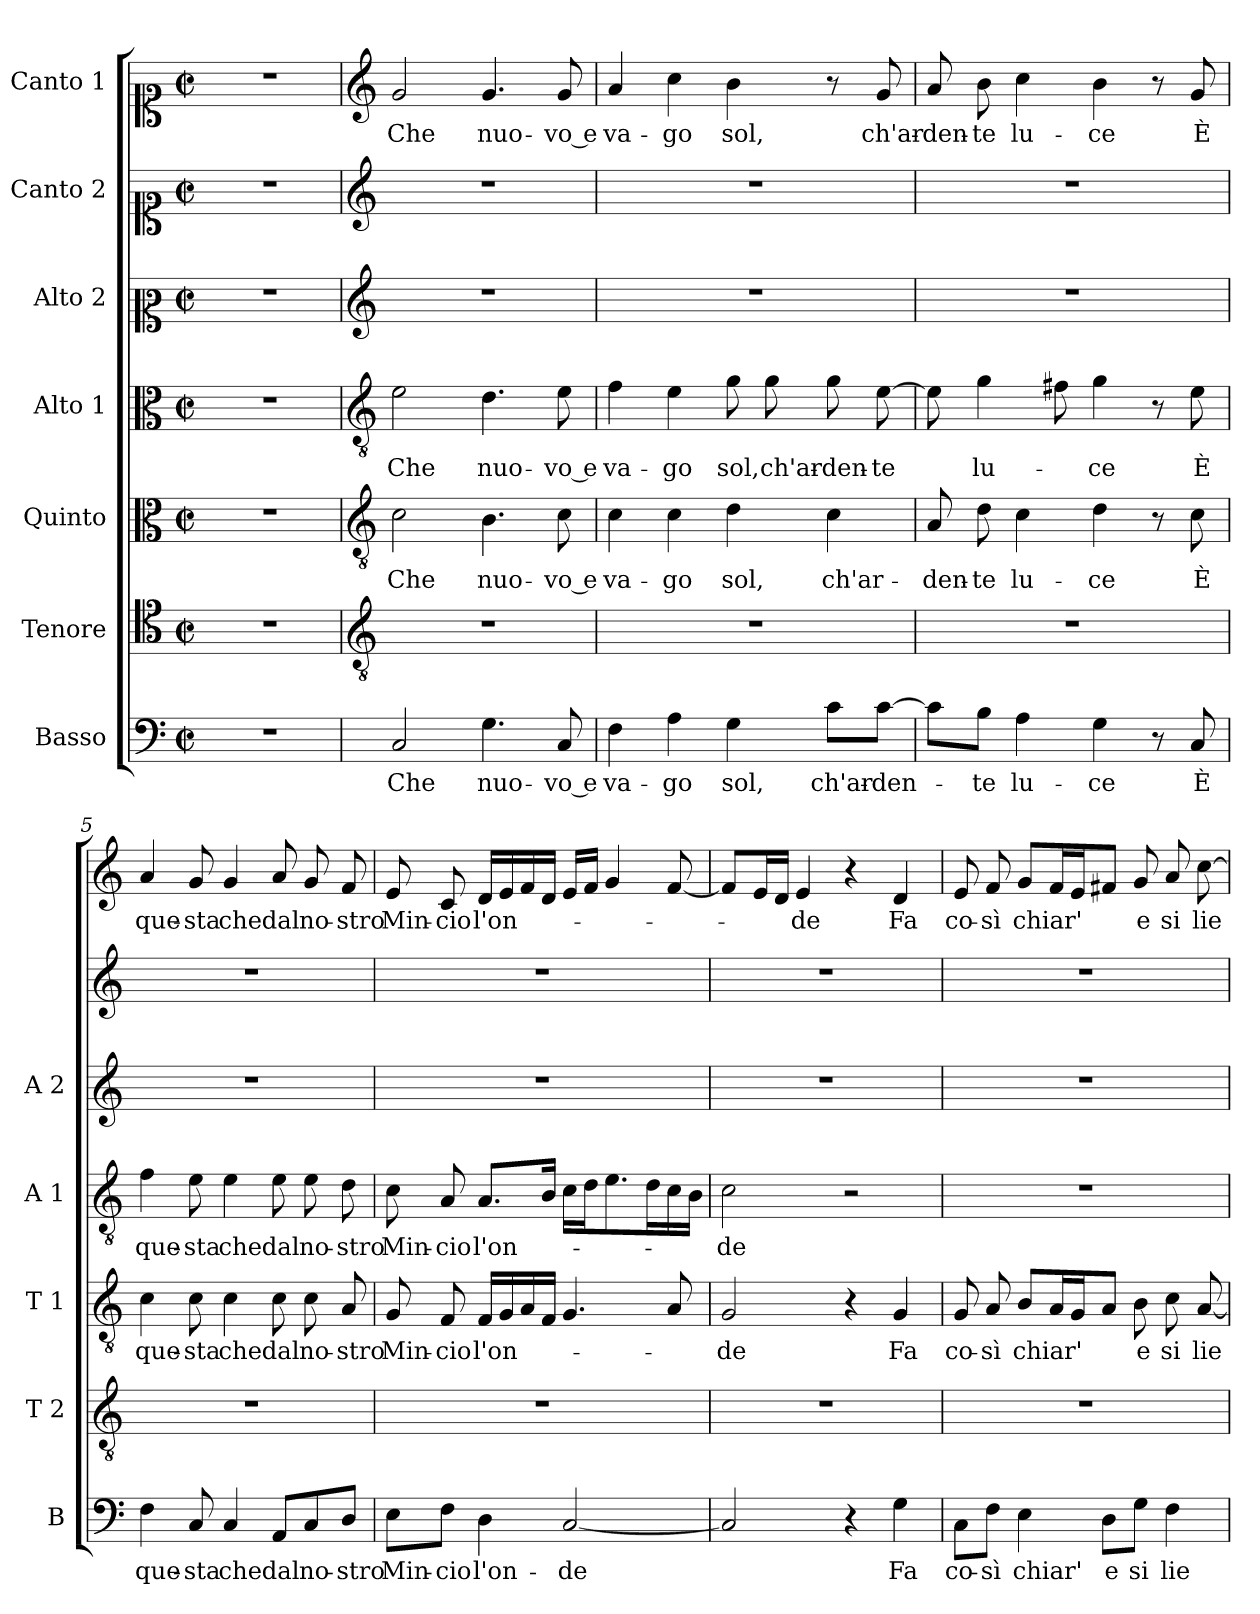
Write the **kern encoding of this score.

**kern	**text	**kern	**kern	**text	**kern	**text	**kern	**kern	**kern	**text
*part7	*part7	*part6	*part5	*part5	*part4	*part4	*part3	*part2	*part1	*part1
*staff7	*staff7	*staff6	*staff5	*staff5	*staff4	*staff4	*staff3	*staff2	*staff1	*staff1
*I"Basso	*	*I"Tenore	*I"Quinto	*	*I"Alto 1	*	*I"Alto 2	*I"Canto 2	*I"Canto 1	*
*I'B	*	*I'T 2	*I'T 1	*	*I'A 1	*	*I'A 2	*	*	*
*clefF4	*	*clefC4	*clefC3	*	*clefC3	*	*clefC2	*clefC1	*clefC1	*
*k[]	*	*k[]	*k[]	*	*k[]	*	*k[]	*k[]	*k[]	*
*C:	*	*C:	*C:	*	*C:	*	*C:	*C:	*C:	*
*M2/2	*	*M2/2	*M2/2	*	*M2/2	*	*M2/2	*M2/2	*M2/2	*
*met(c|)	*	*met(c|)	*met(c|)	*	*met(c|)	*	*met(c|)	*met(c|)	*met(c|)	*
=1	=1	=1	=1	=1	=1	=1	=1	=1	=1	=1
1r	.	1r	1r	.	1r	.	1r	1r	1r	.
=2	=2	=2	=2	=2	=2	=2	=2	=2	=2	=2
*	*	*clefGv2	*clefGv2	*	*clefGv2	*	*clefG2	*clefG2	*clefG2	*
!	!LO:LY:b	!	!	!LO:LY:b	!	!LO:LY:b	!	!	!	!LO:LY:b
2C/	Che	1r	2c\	Che	2e\	Che	1r	1r	2g/	Che
!	!LO:LY:b	!	!	!LO:LY:b	!	!LO:LY:b	!	!	!	!LO:LY:b
4.G\	nuo-	.	4.B\	nuo-	4.d\	nuo-	.	.	4.g/	nuo-
!	!LO:LY:b	!	!	!LO:LY:b	!	!LO:LY:b	!	!	!	!LO:LY:b
8C/	-vo e	.	8c\	-vo e	8e\	-vo e	.	.	8g/	-vo e
=3	=3	=3	=3	=3	=3	=3	=3	=3	=3	=3
!	!LO:LY:b	!	!	!LO:LY:b	!	!LO:LY:b	!	!	!	!LO:LY:b
4F\	va-	1r	4c\	va-	4f\	va-	1r	1r	4a/	va-
!	!LO:LY:b	!	!	!LO:LY:b	!	!LO:LY:b	!	!	!	!LO:LY:b
4A\	-go	.	4c\	-go	4e\	-go	.	.	4cc\	-go
!	!LO:LY:b	!	!	!LO:LY:b	!	!LO:LY:b	!	!	!	!LO:LY:b
4G\	sol,	.	4d\	sol,	8g\	sol,	.	.	4b\	sol,
!	!	!	!	!	!	!LO:LY:b	!	!	!	!
.	.	.	.	.	8g\	ch'ar-	.	.	.	.
!	!LO:LY:b	!	!	!LO:LY:b	!	!LO:LY:b	!	!	!	!
8c\L	ch'ar-	.	4c\	ch'ar-	8g\	-den-	.	.	8r	.
!	!LO:LY:b	!	!	!	!	!LO:LY:b	!	!	!	!LO:LY:b
[8c\J	-den-	.	.	.	[8e\	-te	.	.	8g/	ch'ar-
=4	=4	=4	=4	=4	=4	=4	=4	=4	=4	=4
!	!	!	!	!LO:LY:b	!	!	!	!	!	!LO:LY:b
8c\L]	.	1r	8A/	-den-	8e\]	.	1r	1r	8a/	-den-
!	!LO:LY:b	!	!	!LO:LY:b	!	!LO:LY:b	!	!	!	!LO:LY:b
8B\J	-te	.	8d\	-te	4g\	lu-	.	.	8b\	-te
!	!LO:LY:b	!	!	!LO:LY:b	!	!	!	!	!	!LO:LY:b
4A\	lu-	.	4c\	lu-	.	.	.	.	4cc\	lu-
.	.	.	.	.	8f#X\	.	.	.	.	.
!	!LO:LY:b	!	!	!LO:LY:b	!	!LO:LY:b	!	!	!	!LO:LY:b
4G\	-ce	.	4d\	-ce	4g\	-ce	.	.	4b\	-ce
8r	.	.	8r	.	8r	.	.	.	8r	.
!	!LO:LY:b	!	!	!LO:LY:b	!	!LO:LY:b	!	!	!	!LO:LY:b
8C/	È	.	8c\	È	8e\	È	.	.	8g/	È
=5	=5	=5	=5	=5	=5	=5	=5	=5	=5	=5
!	!LO:LY:b	!	!	!LO:LY:b	!	!LO:LY:b	!	!	!	!LO:LY:b
4F\	que-	1r	4c\	que-	4f\	que-	1r	1r	4a/	que-
!	!LO:LY:b	!	!	!LO:LY:b	!	!LO:LY:b	!	!	!	!LO:LY:b
8C/	-sta	.	8c\	-sta	8e\	-sta	.	.	8g/	-sta
!	!LO:LY:b	!	!	!LO:LY:b	!	!LO:LY:b	!	!	!	!LO:LY:b
4C/	che	.	4c\	che	4e\	che	.	.	4g/	che
!	!LO:LY:b	!	!	!LO:LY:b	!	!LO:LY:b	!	!	!	!LO:LY:b
8AA/L	dal	.	8c\	dal	8e\	dal	.	.	8a/	dal
!	!LO:LY:b	!	!	!LO:LY:b	!	!LO:LY:b	!	!	!	!LO:LY:b
8C/	no-	.	8c\	no-	8e\	no-	.	.	8g/	no-
!	!LO:LY:b	!	!	!LO:LY:b	!	!LO:LY:b	!	!	!	!LO:LY:b
8D/J	-stro	.	8A/	-stro	8d\	-stro	.	.	8f/	-stro
=6	=6	=6	=6	=6	=6	=6	=6	=6	=6	=6
!	!LO:LY:b	!	!	!LO:LY:b	!	!LO:LY:b	!	!	!	!LO:LY:b
8E\L	Min-	1r	8G/	Min-	8c\	Min-	1r	1r	8e/	Min-
!	!LO:LY:b	!	!	!LO:LY:b	!	!LO:LY:b	!	!	!	!LO:LY:b
8F\J	-cio	.	8F/	-cio	8A/	-cio	.	.	8c/	-cio
!	!LO:LY:b	!	!	!LO:LY:b	!	!LO:LY:b	!	!	!	!LO:LY:b
4D\	l'on-	.	16F/LL	l'on-	8.A/L	l'on-	.	.	16d/LL	l'on-
.	.	.	16G/	.	.	.	.	.	16e/	.
.	.	.	16A/	.	.	.	.	.	16f/	.
.	.	.	16F/JJ	.	16B/Jk	.	.	.	16d/JJ	.
!	!LO:LY:b	!	!	!	!	!	!	!	!	!
[2C/	-de	.	4.G/	.	16c\LL	.	.	.	16e/LL	.
.	.	.	.	.	16d\J	.	.	.	16f/JJ	.
.	.	.	.	.	8.e\	.	.	.	4g/	.
.	.	.	.	.	16d\L	.	.	.	.	.
.	.	.	8A/	.	16c\	.	.	.	[8f/	.
.	.	.	.	.	16B\JJ	.	.	.	.	.
!!LO:LB:g=z
=7	=7	=7	=7	=7	=7	=7	=7	=7	=7	=7
!	!	!	!	!LO:LY:b	!	!LO:LY:b	!	!	!	!
2C/]	.	1r	2G/	-de	2c\	-de	1r	1r	8f/L]	.
.	.	.	.	.	.	.	.	.	16e/L	.
.	.	.	.	.	.	.	.	.	16d/JJ	.
!	!	!	!	!	!	!	!	!	!	!LO:LY:b
.	.	.	.	.	.	.	.	.	4e/	-de
4r	.	.	4r	.	2r	.	.	.	4r	.
!	!LO:LY:b	!	!	!LO:LY:b	!	!	!	!	!	!LO:LY:b
4G\	Fa	.	4G/	Fa	.	.	.	.	4d/	Fa
=8	=8	=8	=8	=8	=8	=8	=8	=8	=8	=8
!	!LO:LY:b	!	!	!LO:LY:b	!	!	!	!	!	!LO:LY:b
8C\L	co-	1r	8G/	co-	1r	.	1r	1r	8e/	co-
!	!LO:LY:b	!	!	!LO:LY:b	!	!	!	!	!	!LO:LY:b
8F\J	-sì	.	8A/	-sì	.	.	.	.	8f/	-sì
!	!LO:LY:b	!	!	!LO:LY:b	!	!	!	!	!	!LO:LY:b
4E\	chiar'	.	8B/L	chiar'	.	.	.	.	8g/L	chiar'
.	.	.	16A/L	.	.	.	.	.	16f/L	.
.	.	.	16G/J	.	.	.	.	.	16e/J	.
!	!LO:LY:b	!	!	!	!	!	!	!	!	!
8D\L	e	.	8A/J	.	.	.	.	.	8f#X/J	.
!	!LO:LY:b	!	!	!LO:LY:b	!	!	!	!	!	!LO:LY:b
8G\J	si	.	8B\	e	.	.	.	.	8g/	e
!	!LO:LY:b	!	!	!LO:LY:b	!	!	!	!	!	!LO:LY:b
4F\	lie-	.	8c\	si	.	.	.	.	8a/	si
!	!	!	!	!LO:LY:b	!	!	!	!	!	!LO:LY:b
.	.	.	[8A/	lie-	.	.	.	.	[8cc\	lie-
=	=	=	=	=	=	=	=	=	=	=
*-	*-	*-	*-	*-	*-	*-	*-	*-	*-	*-
